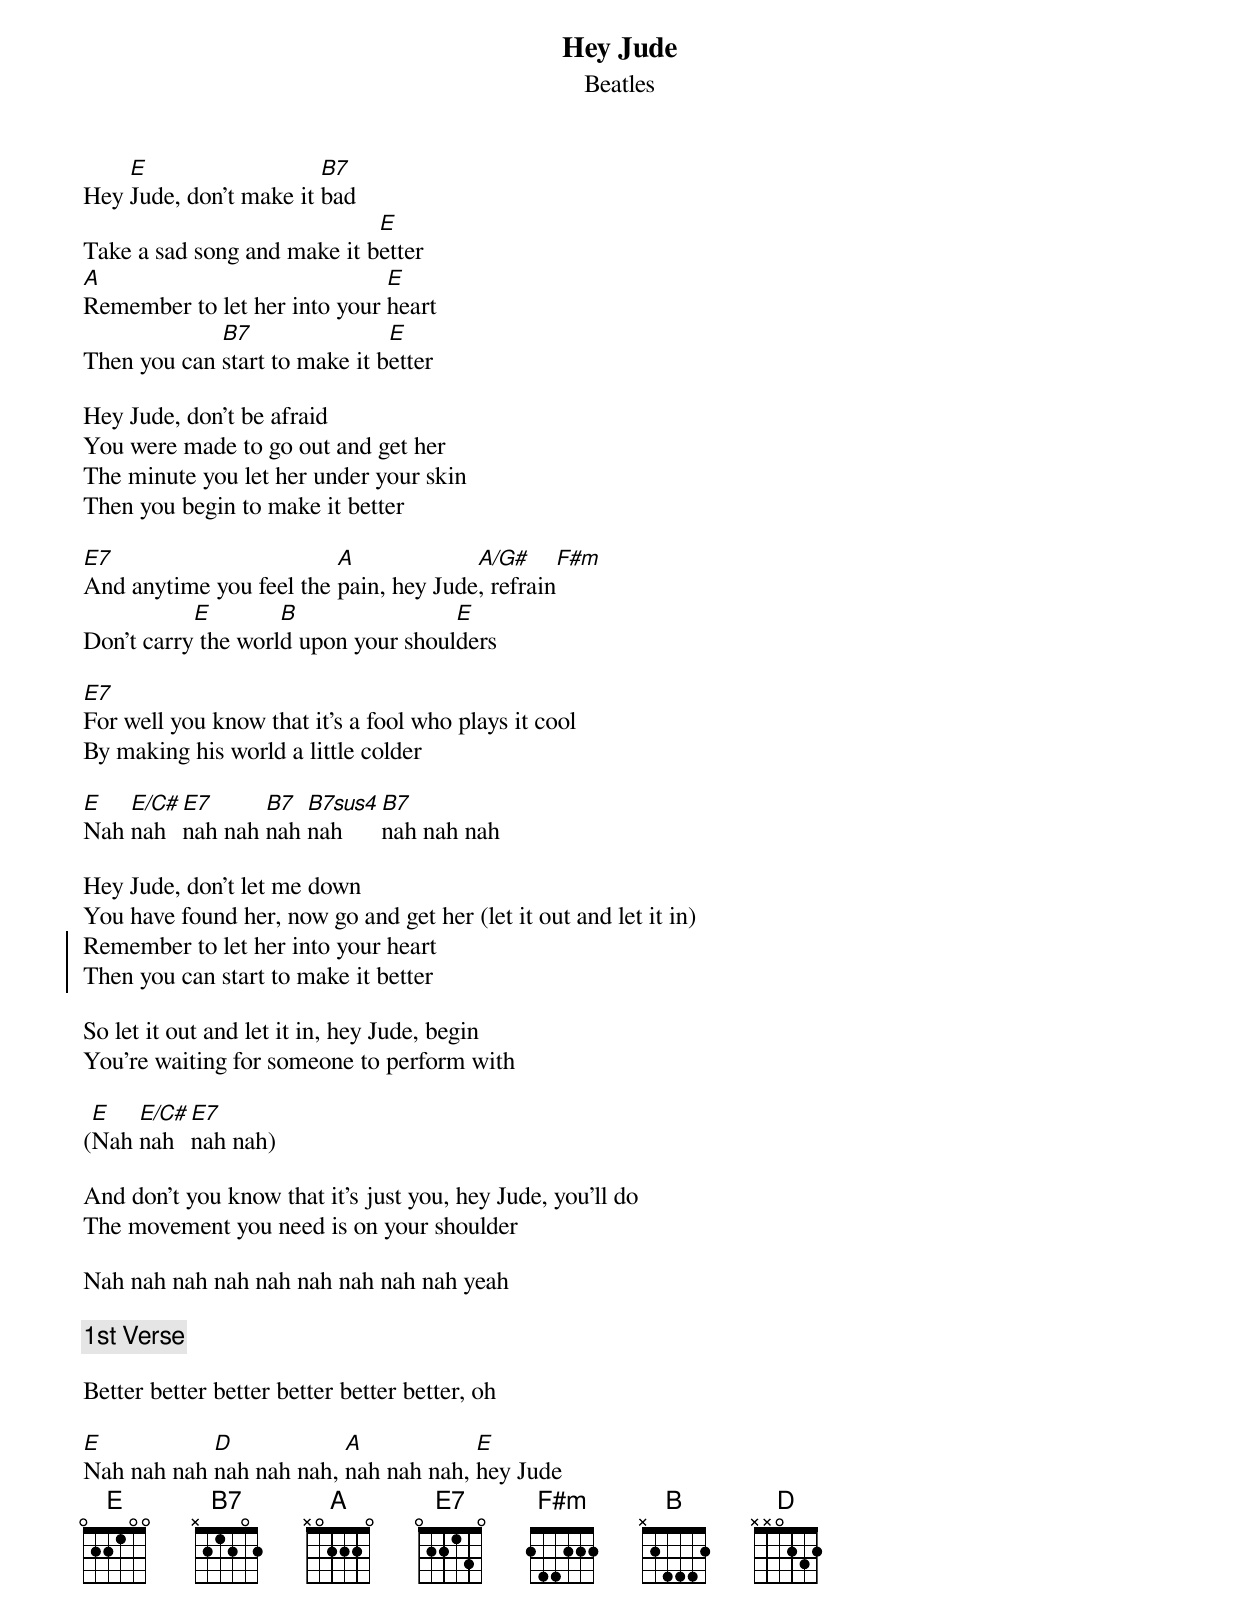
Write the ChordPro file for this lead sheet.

{title:Hey Jude}
{subtitle:Beatles}
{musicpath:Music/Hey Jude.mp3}
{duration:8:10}
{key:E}

Hey [E]Jude, don't make it [B7]bad
Take a sad song and make it b[E]etter
[A]Remember to let her into your [E]heart
Then you can [B7]start to make it b[E]etter

Hey Jude, don't be afraid
You were made to go out and get her
The minute you let her under your skin
Then you begin to make it better

[E7]And anytime you feel the [A]pain, hey Jude[A/G#], refrain[F#m]
Don't carry[E] the worl[B]d upon your shoul[E]ders

[E7]For well you know that it's a fool who plays it cool
By making his world a little colder

[E]Nah [E/C#]nah [E7]nah nah [B7]nah [B7sus4]nah [B7]nah nah nah

Hey Jude, don't let me down
You have found her, now go and get her (let it out and let it in)
{soc}
Remember to let her into your heart
Then you can start to make it better
{eoc}

So let it out and let it in, hey Jude, begin
You're waiting for someone to perform with

([E]Nah [E/C#]nah [E7]nah nah)

And don't you know that it's just you, hey Jude, you'll do
The movement you need is on your shoulder

Nah nah nah nah nah nah nah nah nah yeah

{c:1st Verse}

Better better better better better better, oh

[E]Nah nah nah [D]nah nah nah, [A]nah nah nah, [E]hey Jude
